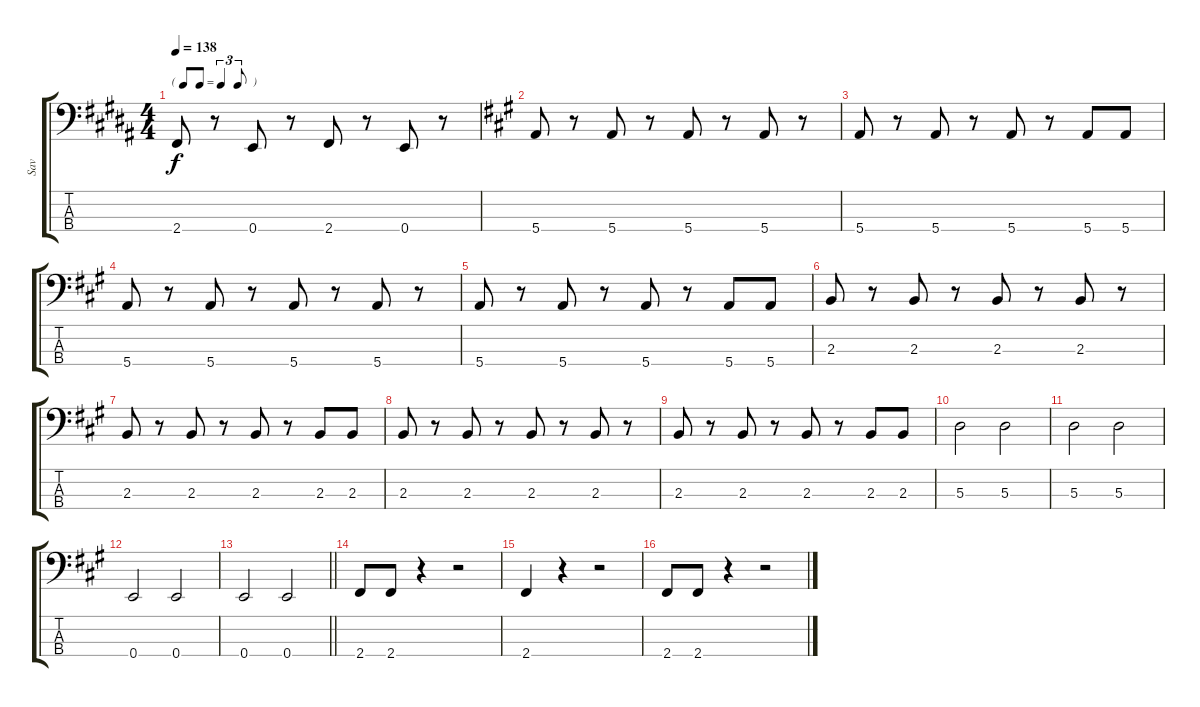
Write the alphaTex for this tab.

\track ("Sav" "Sav") {instrument electricbasspick}
\staff {score tabs}
\tuning (G2 D2 A1 E1) {hide}
\ts (4 4)
\tf triplet8th
\tempo 138
\clef f4
\ks b
2.4.8{dy f} r.8 0.4.8 r.8 2.4.8 r.8 0.4.8 r.8 |
\ks a
5.4.8 r.8 5.4.8 r.8 5.4.8 r.8 5.4.8 r.8 |
5.4.8 r.8 5.4.8 r.8 5.4.8 r.8 5.4.8 5.4.8 |
5.4.8 r.8 5.4.8 r.8 5.4.8 r.8 5.4.8 r.8 |
5.4.8 r.8 5.4.8 r.8 5.4.8 r.8 5.4.8 5.4.8 |
2.3.8 r.8 2.3.8 r.8 2.3.8 r.8 2.3.8 r.8 |
2.3.8 r.8 2.3.8 r.8 2.3.8 r.8 2.3.8 2.3.8 |
2.3.8 r.8 2.3.8 r.8 2.3.8 r.8 2.3.8 r.8 |
2.3.8 r.8 2.3.8 r.8 2.3.8 r.8 2.3.8 2.3.8 |
5.3.2 5.3.2 |
5.3.2 5.3.2 |
0.4.2 0.4.2 |
\barLineRight lightlight
0.4.2 0.4.2 |
2.4.8 2.4.8 r.4 r.2 |
2.4.4 r.4 r.2 |
2.4.8 2.4.8 r.4 r.2
